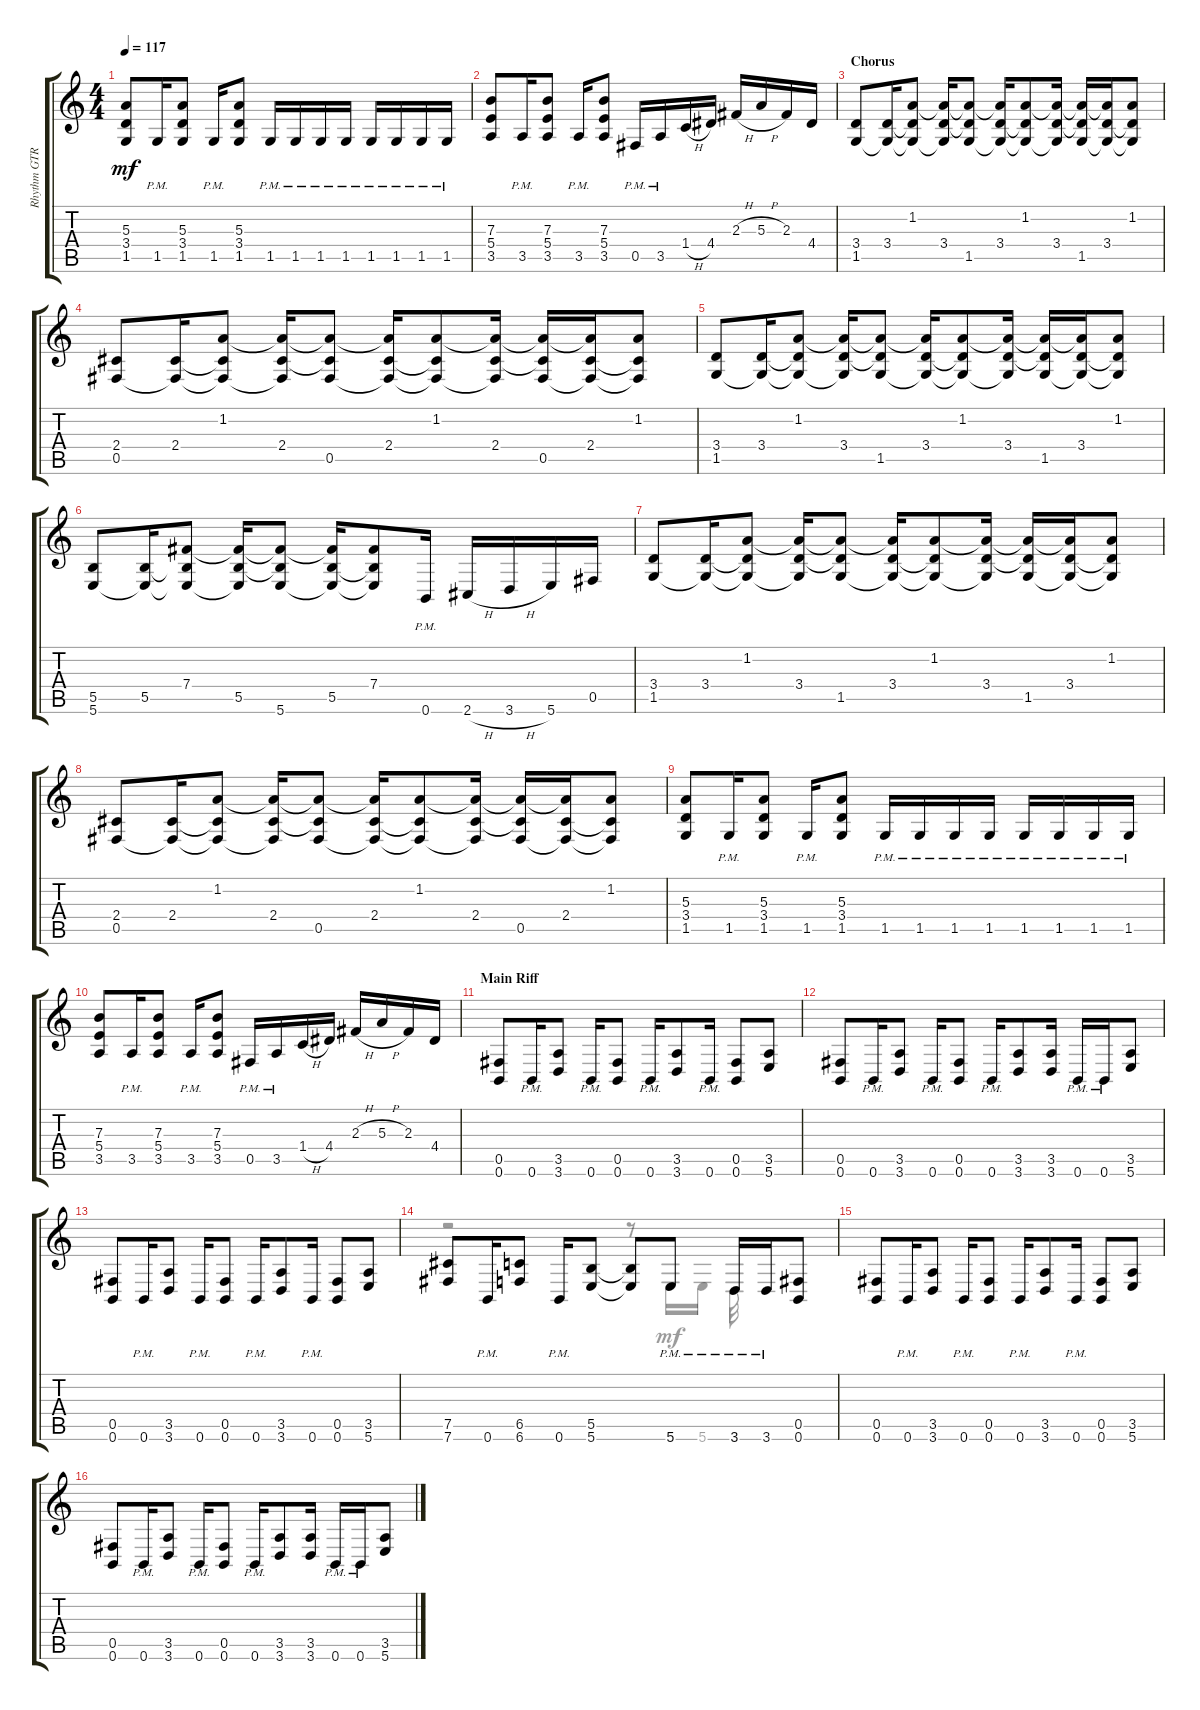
\track ("Rhythm GTR 1" "Rhythm GTR") {instrument overdrivenguitar}
\staff {score tabs}
\tuning (Db4 Ab3 E3 B2 Gb2 B1) {hide}
\voice
\ts (4 4)
\tempo 117
\clef g2
\ks aminor
(5.3 3.4 1.5).8{dy mf} 1.5{pm}.16 (5.3 3.4 1.5).8 1.5{pm}.16 (5.3 3.4 1.5).8 1.5{pm}.16 1.5{pm}.16 1.5{pm}.16 1.5{pm}.16 1.5{pm}.16 1.5{pm}.16 1.5{pm}.16 1.5{pm}.16 |
(7.3 5.4 3.5).8 3.5{pm}.16 (7.3 5.4 3.5).8 3.5{pm}.16 (7.3 5.4 3.5).8 0.5{pm}.16 3.5{pm}.16 1.4{h}.16 4.4.16 2.3{h}.16 5.3{h}.16 2.3.16 4.4.16 |
\section ("" "Chorus")
(3.4 1.5).8 (3.4 1.5{t}).16 (1.2 3.4{t} 1.5{t}).8 (1.2{t} 3.4 1.5{t}).16 (1.2{t} 3.4{t} 1.5).8 (1.2{t} 3.4 1.5{t}).16 (1.2 3.4{t} 1.5{t}).8 (1.2{t} 3.4 1.5{t}).16 (1.2{t} 3.4{t} 1.5).16 (1.2{t} 3.4 1.5{t}).16 (1.2 3.4{t} 1.5{t}).8 |
(2.4 0.5).8 (2.4 0.5{t}).16 (1.2 2.4{t} 0.5{t}).8 (1.2{t} 2.4 0.5{t}).16 (1.2{t} 2.4{t} 0.5).8 (1.2{t} 2.4 0.5{t}).16 (1.2 2.4{t} 0.5{t}).8 (1.2{t} 2.4 0.5{t}).16 (1.2{t} 2.4{t} 0.5).16 (1.2{t} 2.4 0.5{t}).16 (1.2 2.4{t} 0.5{t}).8 |
(3.4 1.5).8 (3.4 1.5{t}).16 (1.2 3.4{t} 1.5{t}).8 (1.2{t} 3.4 1.5{t}).16 (1.2{t} 3.4{t} 1.5).8 (1.2{t} 3.4 1.5{t}).16 (1.2 3.4{t} 1.5{t}).8 (1.2{t} 3.4 1.5{t}).16 (1.2{t} 3.4{t} 1.5).16 (1.2{t} 3.4 1.5{t}).16 (1.2 3.4{t} 1.5{t}).8 |
(5.5 5.6).8 (5.5 5.6{t}).16 (7.4 5.5{t} 5.6{t}).8 (7.4{t} 5.5 5.6{t}).16 (7.4{t} 5.5{t} 5.6).8 (7.4{t} 5.5 5.6{t}).16 (7.4 5.5{t} 5.6{t}).8 0.6{pm}.16 2.6{h}.16 3.6{h}.16 5.6.16 0.5.16 |
(3.4 1.5).8 (3.4 1.5{t}).16 (1.2 3.4{t} 1.5{t}).8 (1.2{t} 3.4 1.5{t}).16 (1.2{t} 3.4{t} 1.5).8 (1.2{t} 3.4 1.5{t}).16 (1.2 3.4{t} 1.5{t}).8 (1.2{t} 3.4 1.5{t}).16 (1.2{t} 3.4{t} 1.5).16 (1.2{t} 3.4 1.5{t}).16 (1.2 3.4{t} 1.5{t}).8 |
(2.4 0.5).8 (2.4 0.5{t}).16 (1.2 2.4{t} 0.5{t}).8 (1.2{t} 2.4 0.5{t}).16 (1.2{t} 2.4{t} 0.5).8 (1.2{t} 2.4 0.5{t}).16 (1.2 2.4{t} 0.5{t}).8 (1.2{t} 2.4 0.5{t}).16 (1.2{t} 2.4{t} 0.5).16 (1.2{t} 2.4 0.5{t}).16 (1.2 2.4{t} 0.5{t}).8 |
(5.3 3.4 1.5).8 1.5{pm}.16 (5.3 3.4 1.5).8 1.5{pm}.16 (5.3 3.4 1.5).8 1.5{pm}.16 1.5{pm}.16 1.5{pm}.16 1.5{pm}.16 1.5{pm}.16 1.5{pm}.16 1.5{pm}.16 1.5{pm}.16 |
(7.3 5.4 3.5).8 3.5{pm}.16 (7.3 5.4 3.5).8 3.5{pm}.16 (7.3 5.4 3.5).8 0.5{pm}.16 3.5{pm}.16 1.4{h}.16 4.4.16 2.3{h}.16 5.3{h}.16 2.3.16 4.4.16 |
\section ("" "Main Riff")
(0.5 0.6).8 0.6{pm}.16 (3.5 3.6).8 0.6{pm}.16 (0.5 0.6).8 0.6{pm}.16 (3.5 3.6).8 0.6{pm}.16 (0.5 0.6).8 (3.5 5.6).8 |
(0.5 0.6).8 0.6{pm}.16 (3.5 3.6).8 0.6{pm}.16 (0.5 0.6).8 0.6{pm}.16 (3.5 3.6).8 (3.5 3.6).16 0.6{pm}.16 0.6{pm}.16 (3.5 5.6).8 |
(0.5 0.6).8 0.6{pm}.16 (3.5 3.6).8 0.6{pm}.16 (0.5 0.6).8 0.6{pm}.16 (3.5 3.6).8 0.6{pm}.16 (0.5 0.6).8 (3.5 5.6).8 |
(7.5 7.6).8 0.6{pm}.16 (6.5 6.6).8 0.6{pm}.16 (5.5 5.6).8 (5.5{t} 5.6{t}).8 5.6{pm}.8 3.6{pm}.16 3.6{pm}.16 (0.5 0.6).8 |
(0.5 0.6).8 0.6{pm}.16 (3.5 3.6).8 0.6{pm}.16 (0.5 0.6).8 0.6{pm}.16 (3.5 3.6).8 0.6{pm}.16 (0.5 0.6).8 (3.5 5.6).8 |
(0.5 0.6).8 0.6{pm}.16 (3.5 3.6).8 0.6{pm}.16 (0.5 0.6).8 0.6{pm}.16 (3.5 3.6).8 (3.5 3.6).16 0.6{pm}.16 0.6{pm}.16 (3.5 5.6).8
\voice
\clef g2
\ottava regular
\simile none
\ks aminor
|
|
|
|
|
|
|
|
|
|
|
|
|
r.2 r.8 5.6.16 5.6.16 3.6.32 |
|
